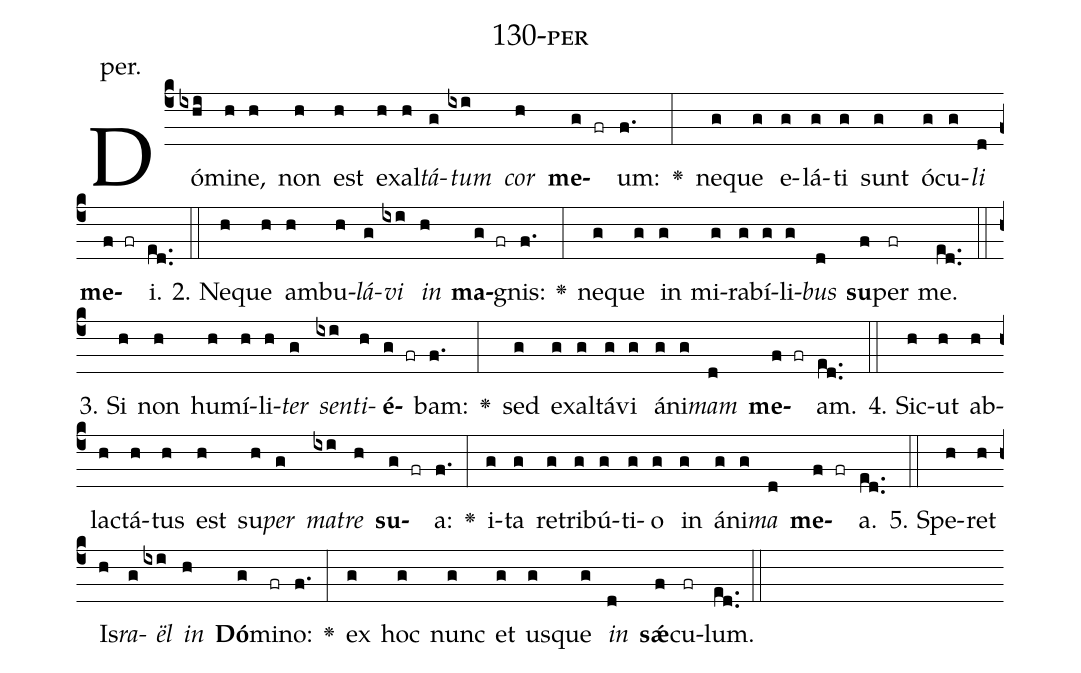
name: 130-per;
annotation: per.;
%%
(c4)Dó(ixhi)mi(h)ne,(h) non(h) est(h) ex(h)al(h)<i>tá</i>(g)<i>tum</i>(ixi) <i>cor</i>(h) <b>me</b>(g fr)um:(f.) <v>\greheightstar</v>(:) ne(g)que(g) e(g)lá(g)ti(g) sunt(g) ó(g)cu(g)<i>li</i>(d) <b>me</b>(f fr)i.(ed..) (::)
2. Ne(h)que(h) am(h)bu(h)<i>lá</i>(g)<i>vi</i>(ixi) <i>in</i>(h) <b>ma</b>(g fr)gnis:(f.) <v>\greheightstar</v>(:) ne(g)que(g) in(g) mi(g)ra(g)bí(g)li(g)<i>bus</i>(d) <b>su</b>(f)per(fr) me.(ed..) (::)
3. Si(h) non(h) hu(h)mí(h)li(h)<i>ter</i>(g) <i>sen</i>(ixi)<i>ti</i>(h)<b>é</b>(g fr)bam:(f.) <v>\greheightstar</v>(:) sed(g) ex(g)al(g)tá(g)vi(g) á(g)ni(g)<i>mam</i>(d) <b>me</b>(f fr)am.(ed..) (::)
4. Sic(h)ut(h) ab(h)lac(h)tá(h)tus(h) est(h) su(h)<i>per</i>(g) <i>ma</i>(ixi)<i>tre</i>(h) <b>su</b>(g fr)a:(f.) <v>\greheightstar</v>(:) i(g)ta(g) re(g)tri(g)bú(g)ti(g)o(g) in(g) á(g)ni(g)<i>ma</i>(d) <b>me</b>(f fr)a.(ed..) (::)
5. Spe(h)ret(h) Is(h)<i>ra</i>(g)<i>ël</i>(ixi) <i>in</i>(h) <b>Dó</b>(g)mi(fr)no:(f.) <v>\greheightstar</v>(:) ex(g) hoc(g) nunc(g) et(g) us(g)que(g) <i>in</i>(d) <b>sǽ</b>(f)cu(fr)lum.(ed..) (::)
